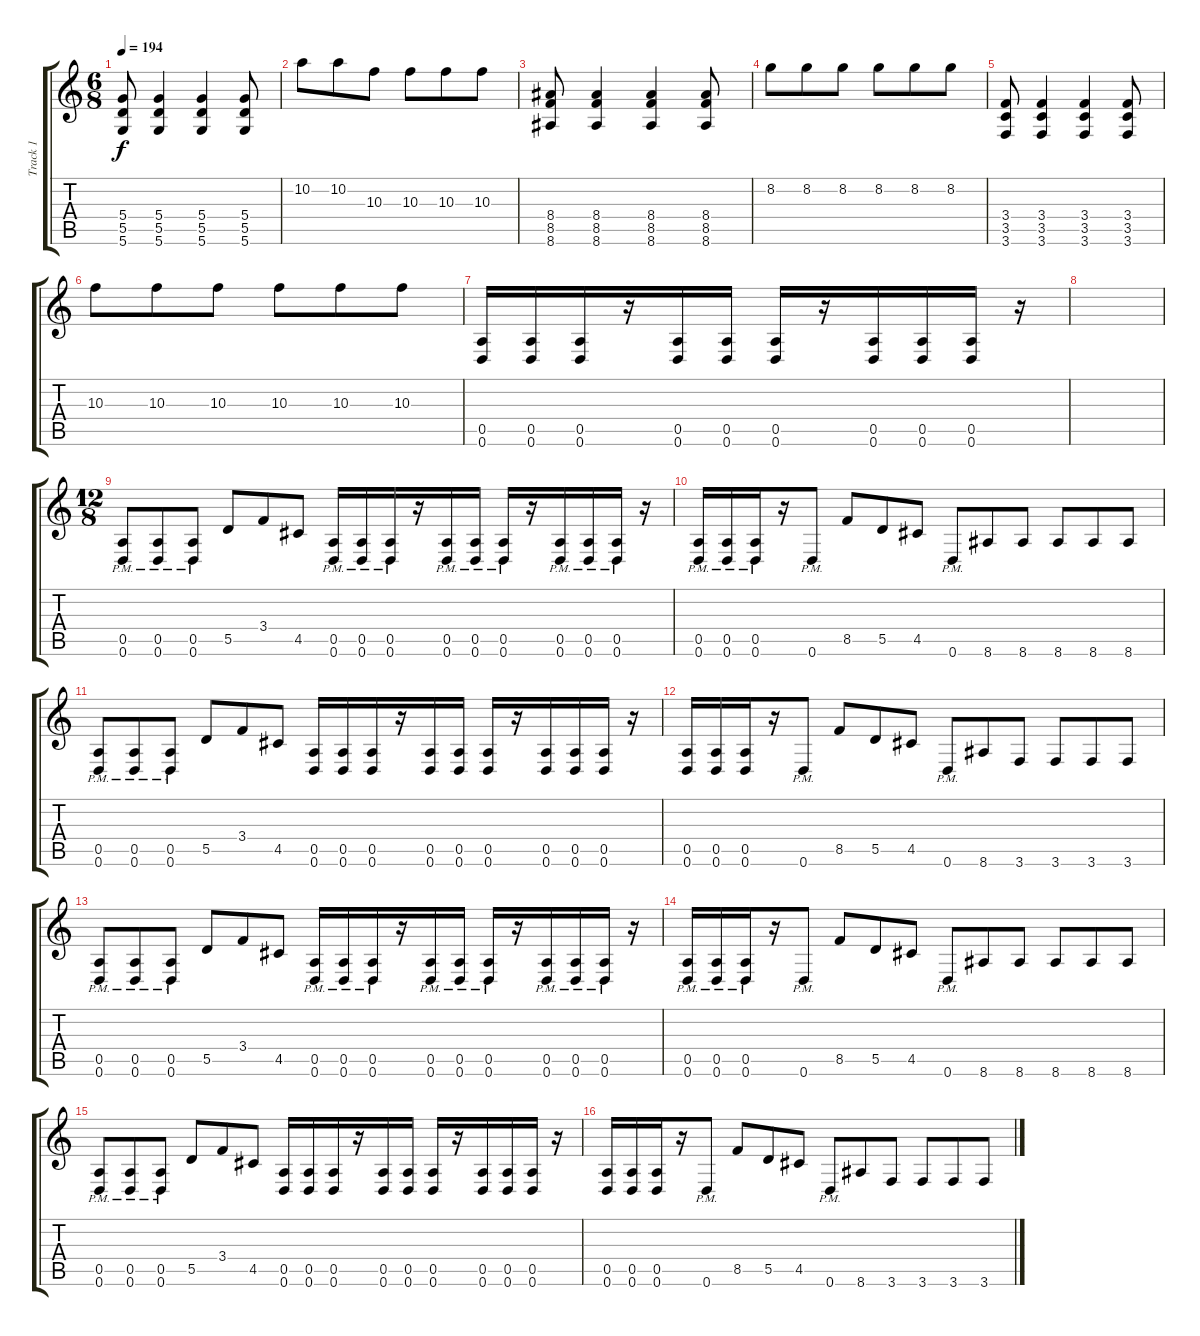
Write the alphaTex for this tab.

\track ("Track 1" "Track 1") {instrument distortionguitar}
\staff {score tabs}
\tuning (E4 B3 G3 D3 A2 D2) {hide}
\ts (6 8)
\tempo 194
\clef g2
\ks c
(5.4 5.5 5.6).8{dy f} (5.4 5.5 5.6).4 (5.4 5.5 5.6).4 (5.4 5.5 5.6).8 |
10.2.8 10.2.8 10.3.8 10.3.8 10.3.8 10.3.8 |
(8.4 8.5 8.6).8 (8.4 8.5 8.6).4 (8.4 8.5 8.6).4 (8.4 8.5 8.6).8 |
8.2.8 8.2.8 8.2.8 8.2.8 8.2.8 8.2.8 |
(3.4 3.5 3.6).8 (3.4 3.5 3.6).4 (3.4 3.5 3.6).4 (3.4 3.5 3.6).8 |
10.3.8 10.3.8 10.3.8 10.3.8 10.3.8 10.3.8 |
(0.5 0.6).16 (0.5 0.6).16 (0.5 0.6).16 r.16 (0.5 0.6).16 (0.5 0.6).16 (0.5 0.6).16 r.16 (0.5 0.6).16 (0.5 0.6).16 (0.5 0.6).16 r.16 |
|
\ts (12 8)
(0.5{pm} 0.6{pm}).8 (0.5{pm} 0.6{pm}).8 (0.5{pm} 0.6{pm}).8 5.5.8 3.4.8 4.5.8 (0.5{pm} 0.6{pm}).16 (0.5{pm} 0.6{pm}).16 (0.5{pm} 0.6{pm}).16 r.16 (0.5{pm} 0.6{pm}).16 (0.5{pm} 0.6{pm}).16 (0.5{pm} 0.6{pm}).16 r.16 (0.5{pm} 0.6{pm}).16 (0.5{pm} 0.6{pm}).16 (0.5{pm} 0.6{pm}).16 r.16 |
(0.5{pm} 0.6{pm}).16 (0.5{pm} 0.6{pm}).16 (0.5{pm} 0.6{pm}).16 r.16 0.6{pm}.8 8.5.8 5.5.8 4.5.8 0.6{pm}.8 8.6.8 8.6.8 8.6.8 8.6.8 8.6.8 |
(0.5{pm} 0.6{pm}).8 (0.5{pm} 0.6{pm}).8 (0.5{pm} 0.6{pm}).8 5.5.8 3.4.8 4.5.8 (0.5 0.6).16 (0.5 0.6).16 (0.5 0.6).16 r.16 (0.5 0.6).16 (0.5 0.6).16 (0.5 0.6).16 r.16 (0.5 0.6).16 (0.5 0.6).16 (0.5 0.6).16 r.16 |
(0.5 0.6).16 (0.5 0.6).16 (0.5 0.6).16 r.16 0.6{pm}.8 8.5.8 5.5.8 4.5.8 0.6{pm}.8 8.6.8 3.6.8 3.6.8 3.6.8 3.6.8 |
(0.5{pm} 0.6{pm}).8 (0.5{pm} 0.6{pm}).8 (0.5{pm} 0.6{pm}).8 5.5.8 3.4.8 4.5.8 (0.5{pm} 0.6{pm}).16 (0.5{pm} 0.6{pm}).16 (0.5{pm} 0.6{pm}).16 r.16 (0.5{pm} 0.6{pm}).16 (0.5{pm} 0.6{pm}).16 (0.5{pm} 0.6{pm}).16 r.16 (0.5{pm} 0.6{pm}).16 (0.5{pm} 0.6{pm}).16 (0.5{pm} 0.6{pm}).16 r.16 |
(0.5{pm} 0.6{pm}).16 (0.5{pm} 0.6{pm}).16 (0.5{pm} 0.6{pm}).16 r.16 0.6{pm}.8 8.5.8 5.5.8 4.5.8 0.6{pm}.8 8.6.8 8.6.8 8.6.8 8.6.8 8.6.8 |
(0.5{pm} 0.6{pm}).8 (0.5{pm} 0.6{pm}).8 (0.5{pm} 0.6{pm}).8 5.5.8 3.4.8 4.5.8 (0.5 0.6).16 (0.5 0.6).16 (0.5 0.6).16 r.16 (0.5 0.6).16 (0.5 0.6).16 (0.5 0.6).16 r.16 (0.5 0.6).16 (0.5 0.6).16 (0.5 0.6).16 r.16 |
(0.5 0.6).16 (0.5 0.6).16 (0.5 0.6).16 r.16 0.6{pm}.8 8.5.8 5.5.8 4.5.8 0.6{pm}.8 8.6.8 3.6.8 3.6.8 3.6.8 3.6.8
